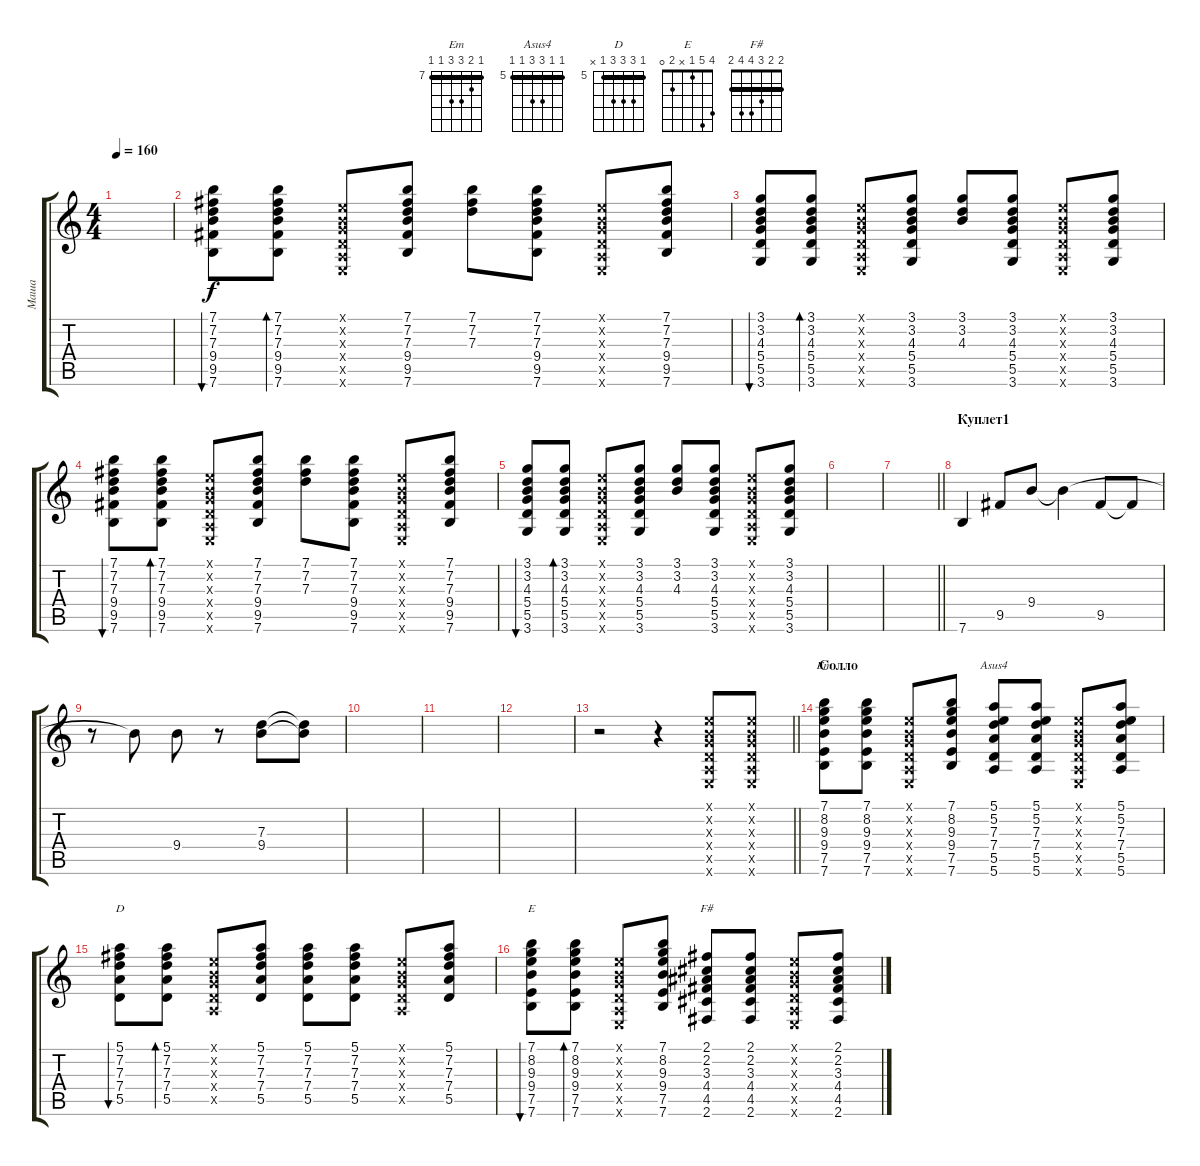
\track ("Маша" "Маша") {instrument electricguitarclean}
\staff {score tabs}
\tuning (E4 B3 G3 D3 A2 E2) {hide}
\chord ("Em" 7 8 9 9 7 7) {firstfret 7 barre 7}
\chord ("Asus4" 5 5 7 7 5 5) {firstfret 5 barre 5}
\chord ("D" 5 7 7 7 5 x) {firstfret 5 barre 5}
\chord ("E" 4 5 1 x 2 0)
\chord ("F#" 2 2 3 4 4 2) {barre 2}
\ts (4 4)
\tempo 160
\clef g2
\ks c
|
(7.1 7.2 7.3 9.4 9.5 7.6).8{bu 60} (7.1 7.2 7.3 9.4 9.5 7.6).8{bd 30} (0.1{x} 0.2{x} 0.3{x} 0.4{x} 0.5{x} 0.6{x}).8 (7.1 7.2 7.3 9.4 9.5 7.6).8 (7.1 7.2 7.3).8 (7.1 7.2 7.3 9.4 9.5 7.6).8 (0.1{x} 0.2{x} 0.3{x} 0.4{x} 0.5{x} 0.6{x}).8 (7.1 7.2 7.3 9.4 9.5 7.6).8 |
(3.1 3.2 4.3 5.4 5.5 3.6).8{bu 30} (3.1 3.2 4.3 5.4 5.5 3.6).8{bd 60} (0.1{x} 0.2{x} 0.3{x} 0.4{x} 0.5{x} 0.6{x}).8 (3.1 3.2 4.3 5.4 5.5 3.6).8 (3.1 3.2 4.3).8 (3.1 3.2 4.3 5.4 5.5 3.6).8 (0.1{x} 0.2{x} 0.3{x} 0.4{x} 0.5{x} 0.6{x}).8 (3.1 3.2 4.3 5.4 5.5 3.6).8 |
(7.1 7.2 7.3 9.4 9.5 7.6).8{bu 60} (7.1 7.2 7.3 9.4 9.5 7.6).8{bd 30} (0.1{x} 0.2{x} 0.3{x} 0.4{x} 0.5{x} 0.6{x}).8 (7.1 7.2 7.3 9.4 9.5 7.6).8 (7.1 7.2 7.3).8 (7.1 7.2 7.3 9.4 9.5 7.6).8 (0.1{x} 0.2{x} 0.3{x} 0.4{x} 0.5{x} 0.6{x}).8 (7.1 7.2 7.3 9.4 9.5 7.6).8 |
(3.1 3.2 4.3 5.4 5.5 3.6).8{bu 30} (3.1 3.2 4.3 5.4 5.5 3.6).8{bd 60} (0.1{x} 0.2{x} 0.3{x} 0.4{x} 0.5{x} 0.6{x}).8 (3.1 3.2 4.3 5.4 5.5 3.6).8 (3.1 3.2 4.3).8 (3.1 3.2 4.3 5.4 5.5 3.6).8 (0.1{x} 0.2{x} 0.3{x} 0.4{x} 0.5{x} 0.6{x}).8 (3.1 3.2 4.3 5.4 5.5 3.6).8 |
|
\barLineRight lightlight
|
\section ("" "Куплет1")
7.6.4 9.5.8 9.4.8 9.4{t}.4 9.5.8 9.5{t}.8 |
r.8 9.4{t}.8 9.4.8 r.8 (7.3 9.4).8 (7.3{t} 9.4{t}).8 |
|
|
|
\barLineRight lightlight
r.2 r.4 (0.1{x} 0.2{x} 0.3{x} 0.4{x} 0.5{x} 0.6{x}).8 (0.1{x} 0.2{x} 0.3{x} 0.4{x} 0.5{x} 0.6{x}).8 |
\section ("" "Солло")
(7.1 8.2 9.3 9.4 7.5 7.6).8{ch "Em"} (7.1 8.2 9.3 9.4 7.5 7.6).8 (0.1{x} 0.2{x} 0.3{x} 0.4{x} 0.5{x} 0.6{x}).8 (7.1 8.2 9.3 9.4 7.5 7.6).8 (5.1 5.2 7.3 7.4 5.5 5.6).8{ch "Asus4"} (5.1 5.2 7.3 7.4 5.5 5.6).8 (0.1{x} 0.2{x} 0.3{x} 0.4{x} 0.5{x} 0.6{x}).8 (5.1 5.2 7.3 7.4 5.5 5.6).8 |
(5.1 7.2 7.3 7.4 5.5).8{bu 30 ch "D"} (5.1 7.2 7.3 7.4 5.5).8{bd 60} (0.1{x} 0.2{x} 0.3{x} 0.4{x} 0.5{x}).8 (5.1 7.2 7.3 7.4 5.5).8 (5.1 7.2 7.3 7.4 5.5).8 (5.1 7.2 7.3 7.4 5.5).8 (0.1{x} 0.2{x} 0.3{x} 0.4{x} 0.5{x}).8 (5.1 7.2 7.3 7.4 5.5).8 |
(7.1 8.2 9.3 9.4 7.5 7.6).8{bu 60 ch "E"} (7.1 8.2 9.3 9.4 7.5 7.6).8{bd 30} (0.1{x} 0.2{x} 0.3{x} 0.4{x} 0.5{x} 0.6{x}).8 (7.1 8.2 9.3 9.4 7.5 7.6).8 (2.1 2.2 3.3 4.4 4.5 2.6).8{ch "F#"} (2.1 2.2 3.3 4.4 4.5 2.6).8 (0.1{x} 0.2{x} 0.3{x} 0.4{x} 0.5{x} 0.6{x}).8 (2.1 2.2 3.3 4.4 4.5 2.6).8
